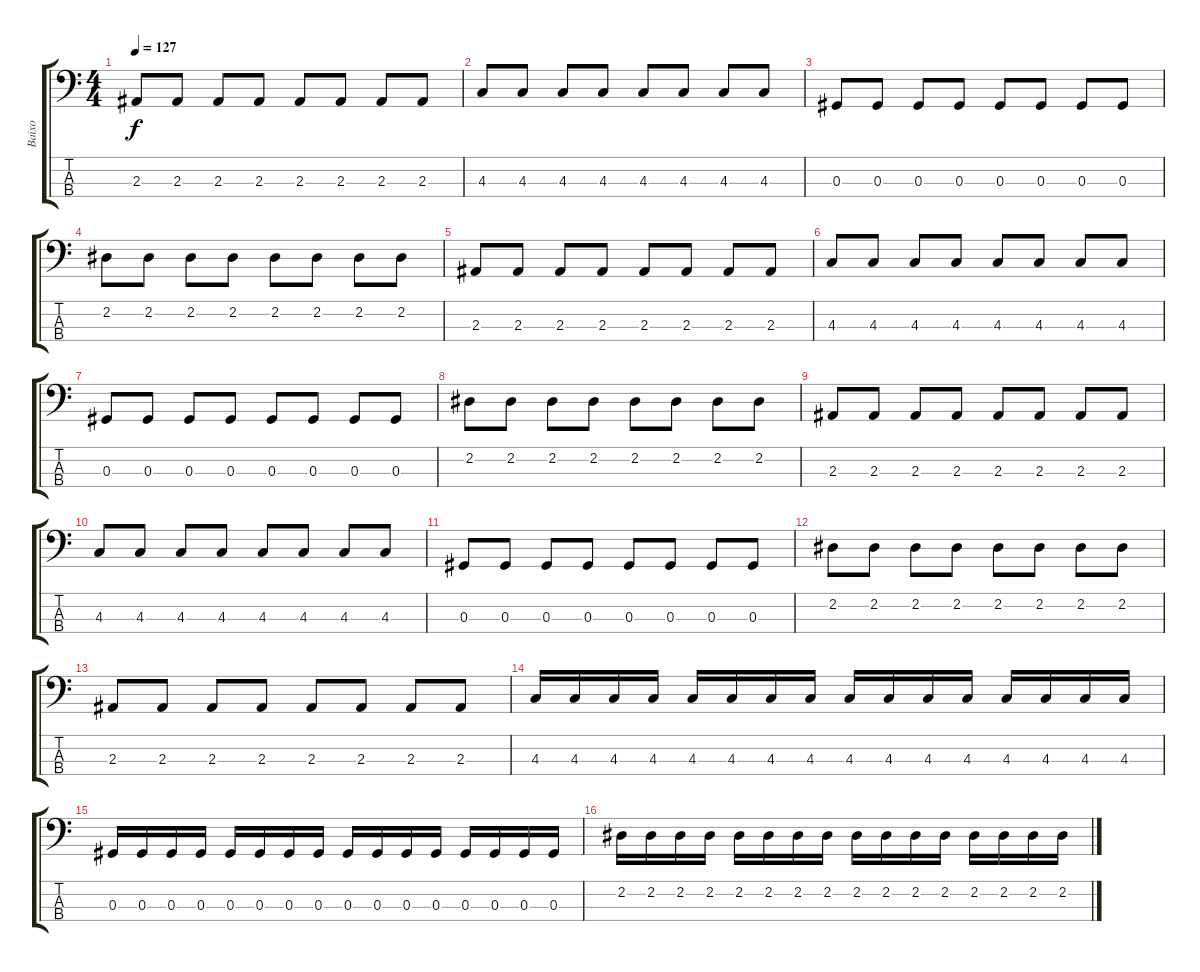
\track ("Baixo" "Baixo") {instrument electricbassfinger}
\staff {score tabs}
\tuning (Gb2 Db2 Ab1 Eb1) {hide}
\ts (4 4)
\tempo 127
\clef f4
\ks c
2.3.8{dy f} 2.3.8 2.3.8 2.3.8 2.3.8 2.3.8 2.3.8 2.3.8 |
4.3.8 4.3.8 4.3.8 4.3.8 4.3.8 4.3.8 4.3.8 4.3.8 |
0.3.8 0.3.8 0.3.8 0.3.8 0.3.8 0.3.8 0.3.8 0.3.8 |
2.2.8 2.2.8 2.2.8 2.2.8 2.2.8 2.2.8 2.2.8 2.2.8 |
2.3.8 2.3.8 2.3.8 2.3.8 2.3.8 2.3.8 2.3.8 2.3.8 |
4.3.8 4.3.8 4.3.8 4.3.8 4.3.8 4.3.8 4.3.8 4.3.8 |
0.3.8 0.3.8 0.3.8 0.3.8 0.3.8 0.3.8 0.3.8 0.3.8 |
2.2.8 2.2.8 2.2.8 2.2.8 2.2.8 2.2.8 2.2.8 2.2.8 |
2.3.8 2.3.8 2.3.8 2.3.8 2.3.8 2.3.8 2.3.8 2.3.8 |
4.3.8 4.3.8 4.3.8 4.3.8 4.3.8 4.3.8 4.3.8 4.3.8 |
0.3.8 0.3.8 0.3.8 0.3.8 0.3.8 0.3.8 0.3.8 0.3.8 |
2.2.8 2.2.8 2.2.8 2.2.8 2.2.8 2.2.8 2.2.8 2.2.8 |
2.3.8 2.3.8 2.3.8 2.3.8 2.3.8 2.3.8 2.3.8 2.3.8 |
4.3.16 4.3.16 4.3.16 4.3.16 4.3.16 4.3.16 4.3.16 4.3.16 4.3.16 4.3.16 4.3.16 4.3.16 4.3.16 4.3.16 4.3.16 4.3.16 |
0.3.16 0.3.16 0.3.16 0.3.16 0.3.16 0.3.16 0.3.16 0.3.16 0.3.16 0.3.16 0.3.16 0.3.16 0.3.16 0.3.16 0.3.16 0.3.16 |
2.2.16 2.2.16 2.2.16 2.2.16 2.2.16 2.2.16 2.2.16 2.2.16 2.2.16 2.2.16 2.2.16 2.2.16 2.2.16 2.2.16 2.2.16 2.2.16
